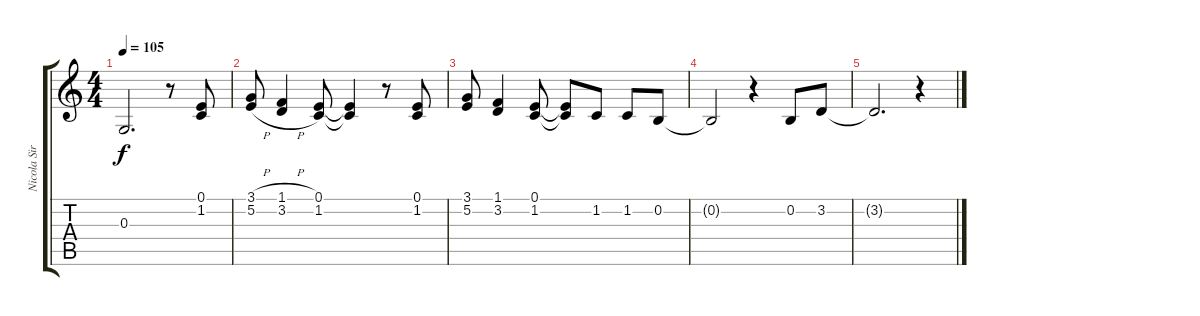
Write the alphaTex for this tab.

\track ("Nicola Sirkis (voix)" "Nicola Sir") {instrument bassoon}
\staff {score tabs}
\tuning (E4 B3 G3 D3 A2 E2) {hide}
\ts (4 4)
\tempo 105
\clef g2
\ks c
0.3{t}.2{d dy f} r.8 (0.1 1.2).8 |
(3.1{h} 5.2{h}).8 (1.1{h} 3.2{h}).4 (0.1 1.2).8 (0.1{t} 1.2{t}).4 r.8 (0.1 1.2).8 |
(3.1 5.2).8 (1.1 3.2).4 (0.1 1.2).8 (0.1{t} 1.2{t}).8 1.2.8 1.2.8 0.2.8 |
0.2{t}.2 r.4 0.2.8 3.2.8 |
3.2{t}.2{d} r.4
